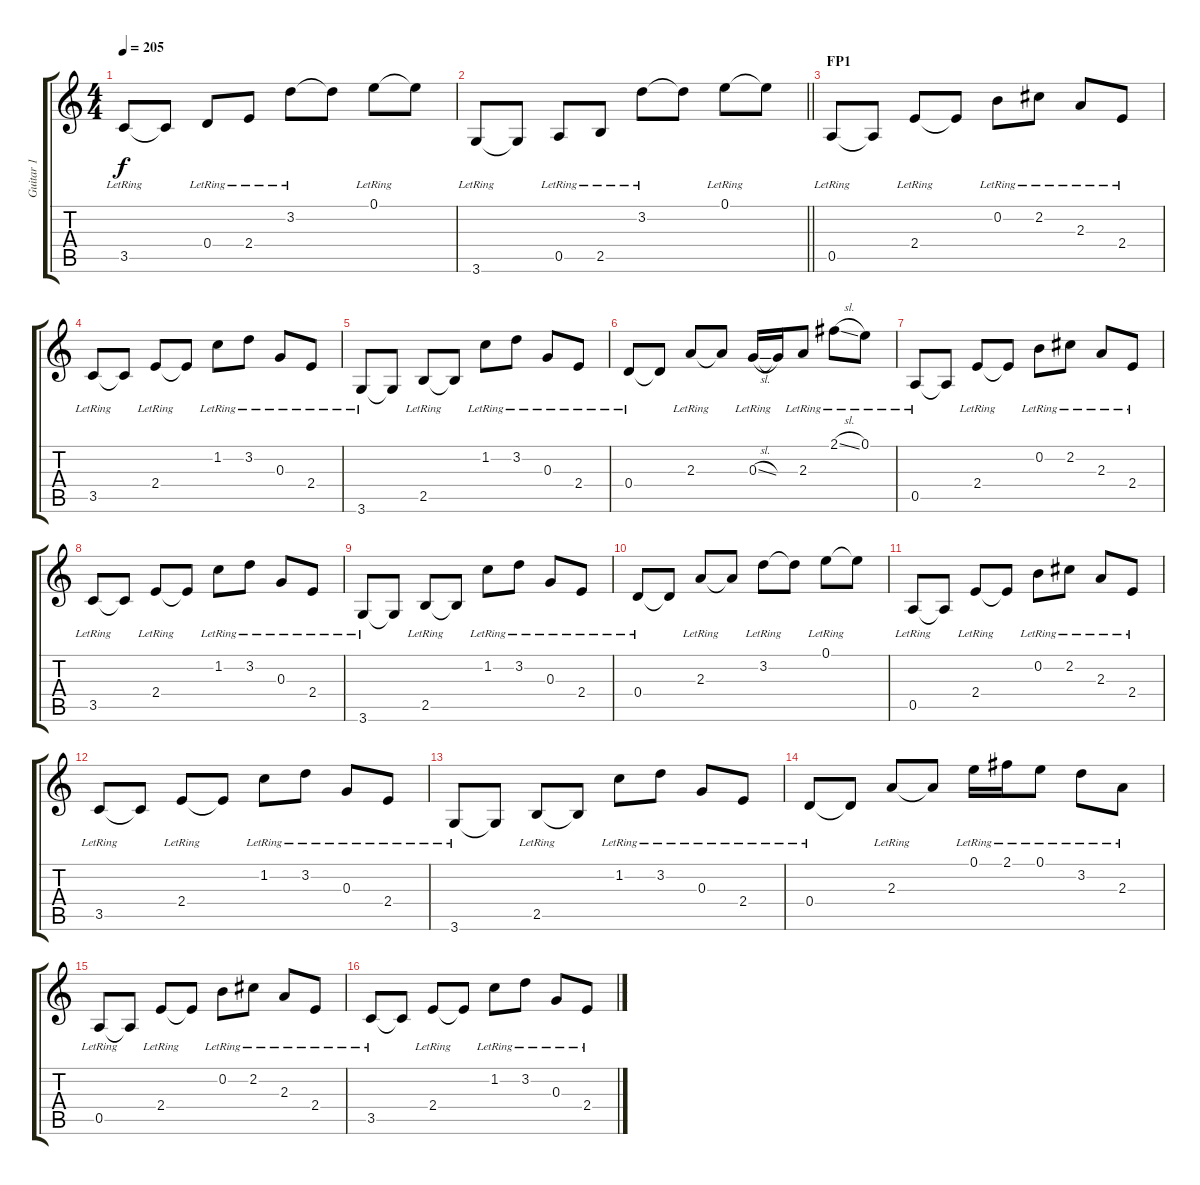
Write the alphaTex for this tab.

\track ("Guitar 1" "Guitar 1") {instrument acousticguitarsteel}
\staff {score tabs}
\tuning (E4 B3 G3 D3 A2 E2) {hide}
\ts (4 4)
\tempo 205
\clef g2
\ks c
3.5{lr}.8{dy f} 3.5{t}.8 0.4{lr}.8 2.4{lr}.8 3.2{lr}.8 3.2{t}.8 0.1{lr}.8 0.1{t}.8 |
\barLineRight lightlight
3.6{lr}.8 3.6{t}.8 0.5{lr}.8 2.5{lr}.8 3.2{lr}.8 3.2{t}.8 0.1{lr}.8 0.1{t}.8 |
\section ("" "FP1")
0.5{lr}.8 0.5{t}.8 2.4{lr}.8 2.4{t}.8 0.2{lr}.8 2.2{lr}.8 2.3{lr}.8 2.4{lr}.8 |
3.5{lr}.8 3.5{t}.8 2.4{lr}.8 2.4{t}.8 1.2{lr}.8 3.2{lr}.8 0.3{lr}.8 2.4{lr}.8 |
3.6{lr}.8 3.6{t}.8 2.5{lr}.8 2.5{t}.8 1.2{lr}.8 3.2{lr}.8 0.3{lr}.8 2.4{lr}.8 |
0.4{lr}.8 0.4{t}.8 2.3{lr}.8 2.3{t}.8 0.3{sl lr}.16 0.3{t}.16 2.3{lr}.8 2.1{sl lr}.8 0.1{lr}.8 |
0.5{lr}.8 0.5{t}.8 2.4{lr}.8 2.4{t}.8 0.2{lr}.8 2.2{lr}.8 2.3{lr}.8 2.4{lr}.8 |
3.5{lr}.8 3.5{t}.8 2.4{lr}.8 2.4{t}.8 1.2{lr}.8 3.2{lr}.8 0.3{lr}.8 2.4{lr}.8 |
3.6{lr}.8 3.6{t}.8 2.5{lr}.8 2.5{t}.8 1.2{lr}.8 3.2{lr}.8 0.3{lr}.8 2.4{lr}.8 |
0.4{lr}.8 0.4{t}.8 2.3{lr}.8 2.3{t}.8 3.2{lr}.8 3.2{t}.8 0.1{lr}.8 0.1{t}.8 |
0.5{lr}.8 0.5{t}.8 2.4{lr}.8 2.4{t}.8 0.2{lr}.8 2.2{lr}.8 2.3{lr}.8 2.4{lr}.8 |
3.5{lr}.8 3.5{t}.8 2.4{lr}.8 2.4{t}.8 1.2{lr}.8 3.2{lr}.8 0.3{lr}.8 2.4{lr}.8 |
3.6{lr}.8 3.6{t}.8 2.5{lr}.8 2.5{t}.8 1.2{lr}.8 3.2{lr}.8 0.3{lr}.8 2.4{lr}.8 |
0.4{lr}.8 0.4{t}.8 2.3{lr}.8 2.3{t}.8 0.1{lr}.16 2.1{lr}.16 0.1{lr}.8 3.2{lr}.8 2.3{lr}.8 |
0.5{lr}.8 0.5{t}.8 2.4{lr}.8 2.4{t}.8 0.2{lr}.8 2.2{lr}.8 2.3{lr}.8 2.4{lr}.8 |
3.5{lr}.8 3.5{t}.8 2.4{lr}.8 2.4{t}.8 1.2{lr}.8 3.2{lr}.8 0.3{lr}.8 2.4{lr}.8
